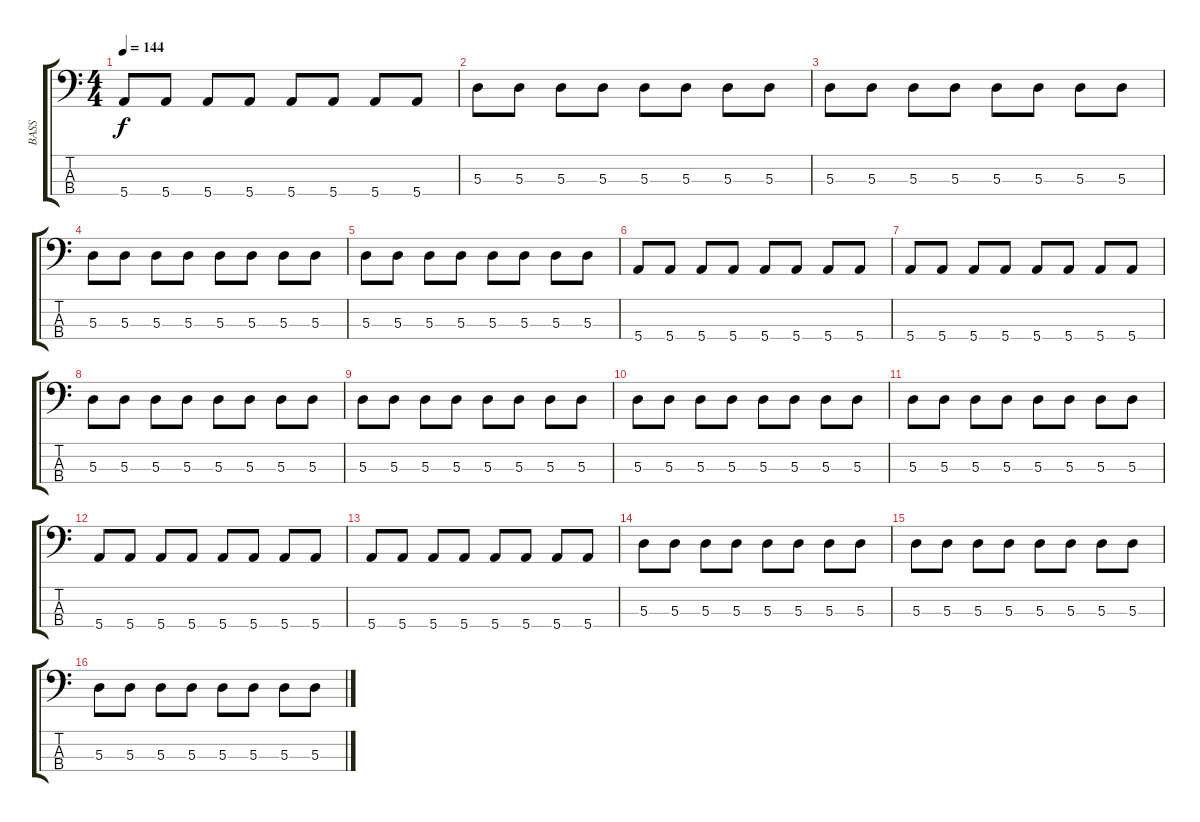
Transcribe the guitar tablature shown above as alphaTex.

\track ("BASS" "BASS") {instrument electricbassfinger}
\staff {score tabs}
\tuning (G2 D2 A1 E1) {hide}
\ts (4 4)
\tempo 144
\clef f4
\ks c
5.4.8{dy f} 5.4.8 5.4.8 5.4.8 5.4.8 5.4.8 5.4.8 5.4.8 |
5.3.8 5.3.8 5.3.8 5.3.8 5.3.8 5.3.8 5.3.8 5.3.8 |
5.3.8 5.3.8 5.3.8 5.3.8 5.3.8 5.3.8 5.3.8 5.3.8 |
5.3.8 5.3.8 5.3.8 5.3.8 5.3.8 5.3.8 5.3.8 5.3.8 |
5.3.8 5.3.8 5.3.8 5.3.8 5.3.8 5.3.8 5.3.8 5.3.8 |
5.4.8 5.4.8 5.4.8 5.4.8 5.4.8 5.4.8 5.4.8 5.4.8 |
5.4.8 5.4.8 5.4.8 5.4.8 5.4.8 5.4.8 5.4.8 5.4.8 |
5.3.8 5.3.8 5.3.8 5.3.8 5.3.8 5.3.8 5.3.8 5.3.8 |
5.3.8 5.3.8 5.3.8 5.3.8 5.3.8 5.3.8 5.3.8 5.3.8 |
5.3.8 5.3.8 5.3.8 5.3.8 5.3.8 5.3.8 5.3.8 5.3.8 |
5.3.8 5.3.8 5.3.8 5.3.8 5.3.8 5.3.8 5.3.8 5.3.8 |
5.4.8 5.4.8 5.4.8 5.4.8 5.4.8 5.4.8 5.4.8 5.4.8 |
5.4.8 5.4.8 5.4.8 5.4.8 5.4.8 5.4.8 5.4.8 5.4.8 |
5.3.8 5.3.8 5.3.8 5.3.8 5.3.8 5.3.8 5.3.8 5.3.8 |
5.3.8 5.3.8 5.3.8 5.3.8 5.3.8 5.3.8 5.3.8 5.3.8 |
5.3.8 5.3.8 5.3.8 5.3.8 5.3.8 5.3.8 5.3.8 5.3.8
